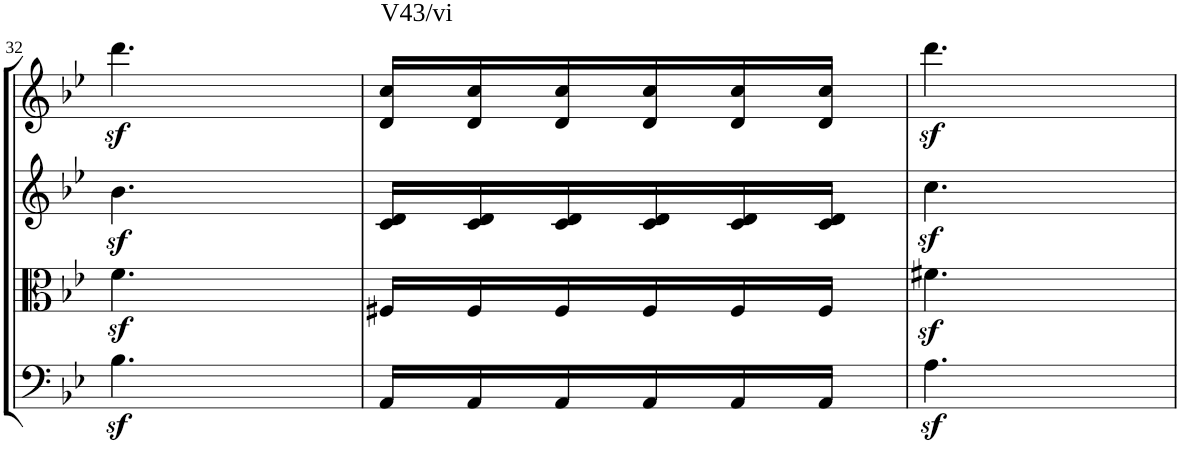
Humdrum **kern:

**kern	**kern	**kern	**kern	**harte
*part4	*part3	*part2	*part1	*part1
*staff4	*staff3	*staff2	*staff1	*
*I"Cello	*I"Viola	*I"2nd Violin	*I"1st Violin	*
*	*I'Vla	*I'Vln	*I'Vln	*
!!LO:PB:g=z
*clefF4	*clefC3	*clefG2	*clefG2	*
*k[b-e-]	*k[b-e-]	*k[b-e-]	*k[b-e-]	*
*B-:	*B-:	*B-:	*B-:	*
*M3/8	*M3/8	*M3/8	*M3/8	*
=32	=32	=32	=32	=32
4.B-z<\	4.fz<\	4.b-z<\	4.dddz<\	.
=33	=33	=33	=33	=33
!	!	!	!	!LO:H:kt=V43/vi
16AA/LL	16F#X/LL	16c/ 16d/LL	16d/ 16cc/LL	N
16AA/	16F#/	16c/ 16d/	16d/ 16cc/	.
16AA/	16F#/	16c/ 16d/	16d/ 16cc/	.
16AA/	16F#/	16c/ 16d/	16d/ 16cc/	.
16AA/	16F#/	16c/ 16d/	16d/ 16cc/	.
16AA/JJ	16F#/JJ	16c/ 16d/JJ	16d/ 16cc/JJ	.
=34	=34	=34	=34	=34
4.Az<\	4.f#Xz<\	4.ccz<\	4.dddz<\	.
=	=	=	=	=
*-	*-	*-	*-	*-
